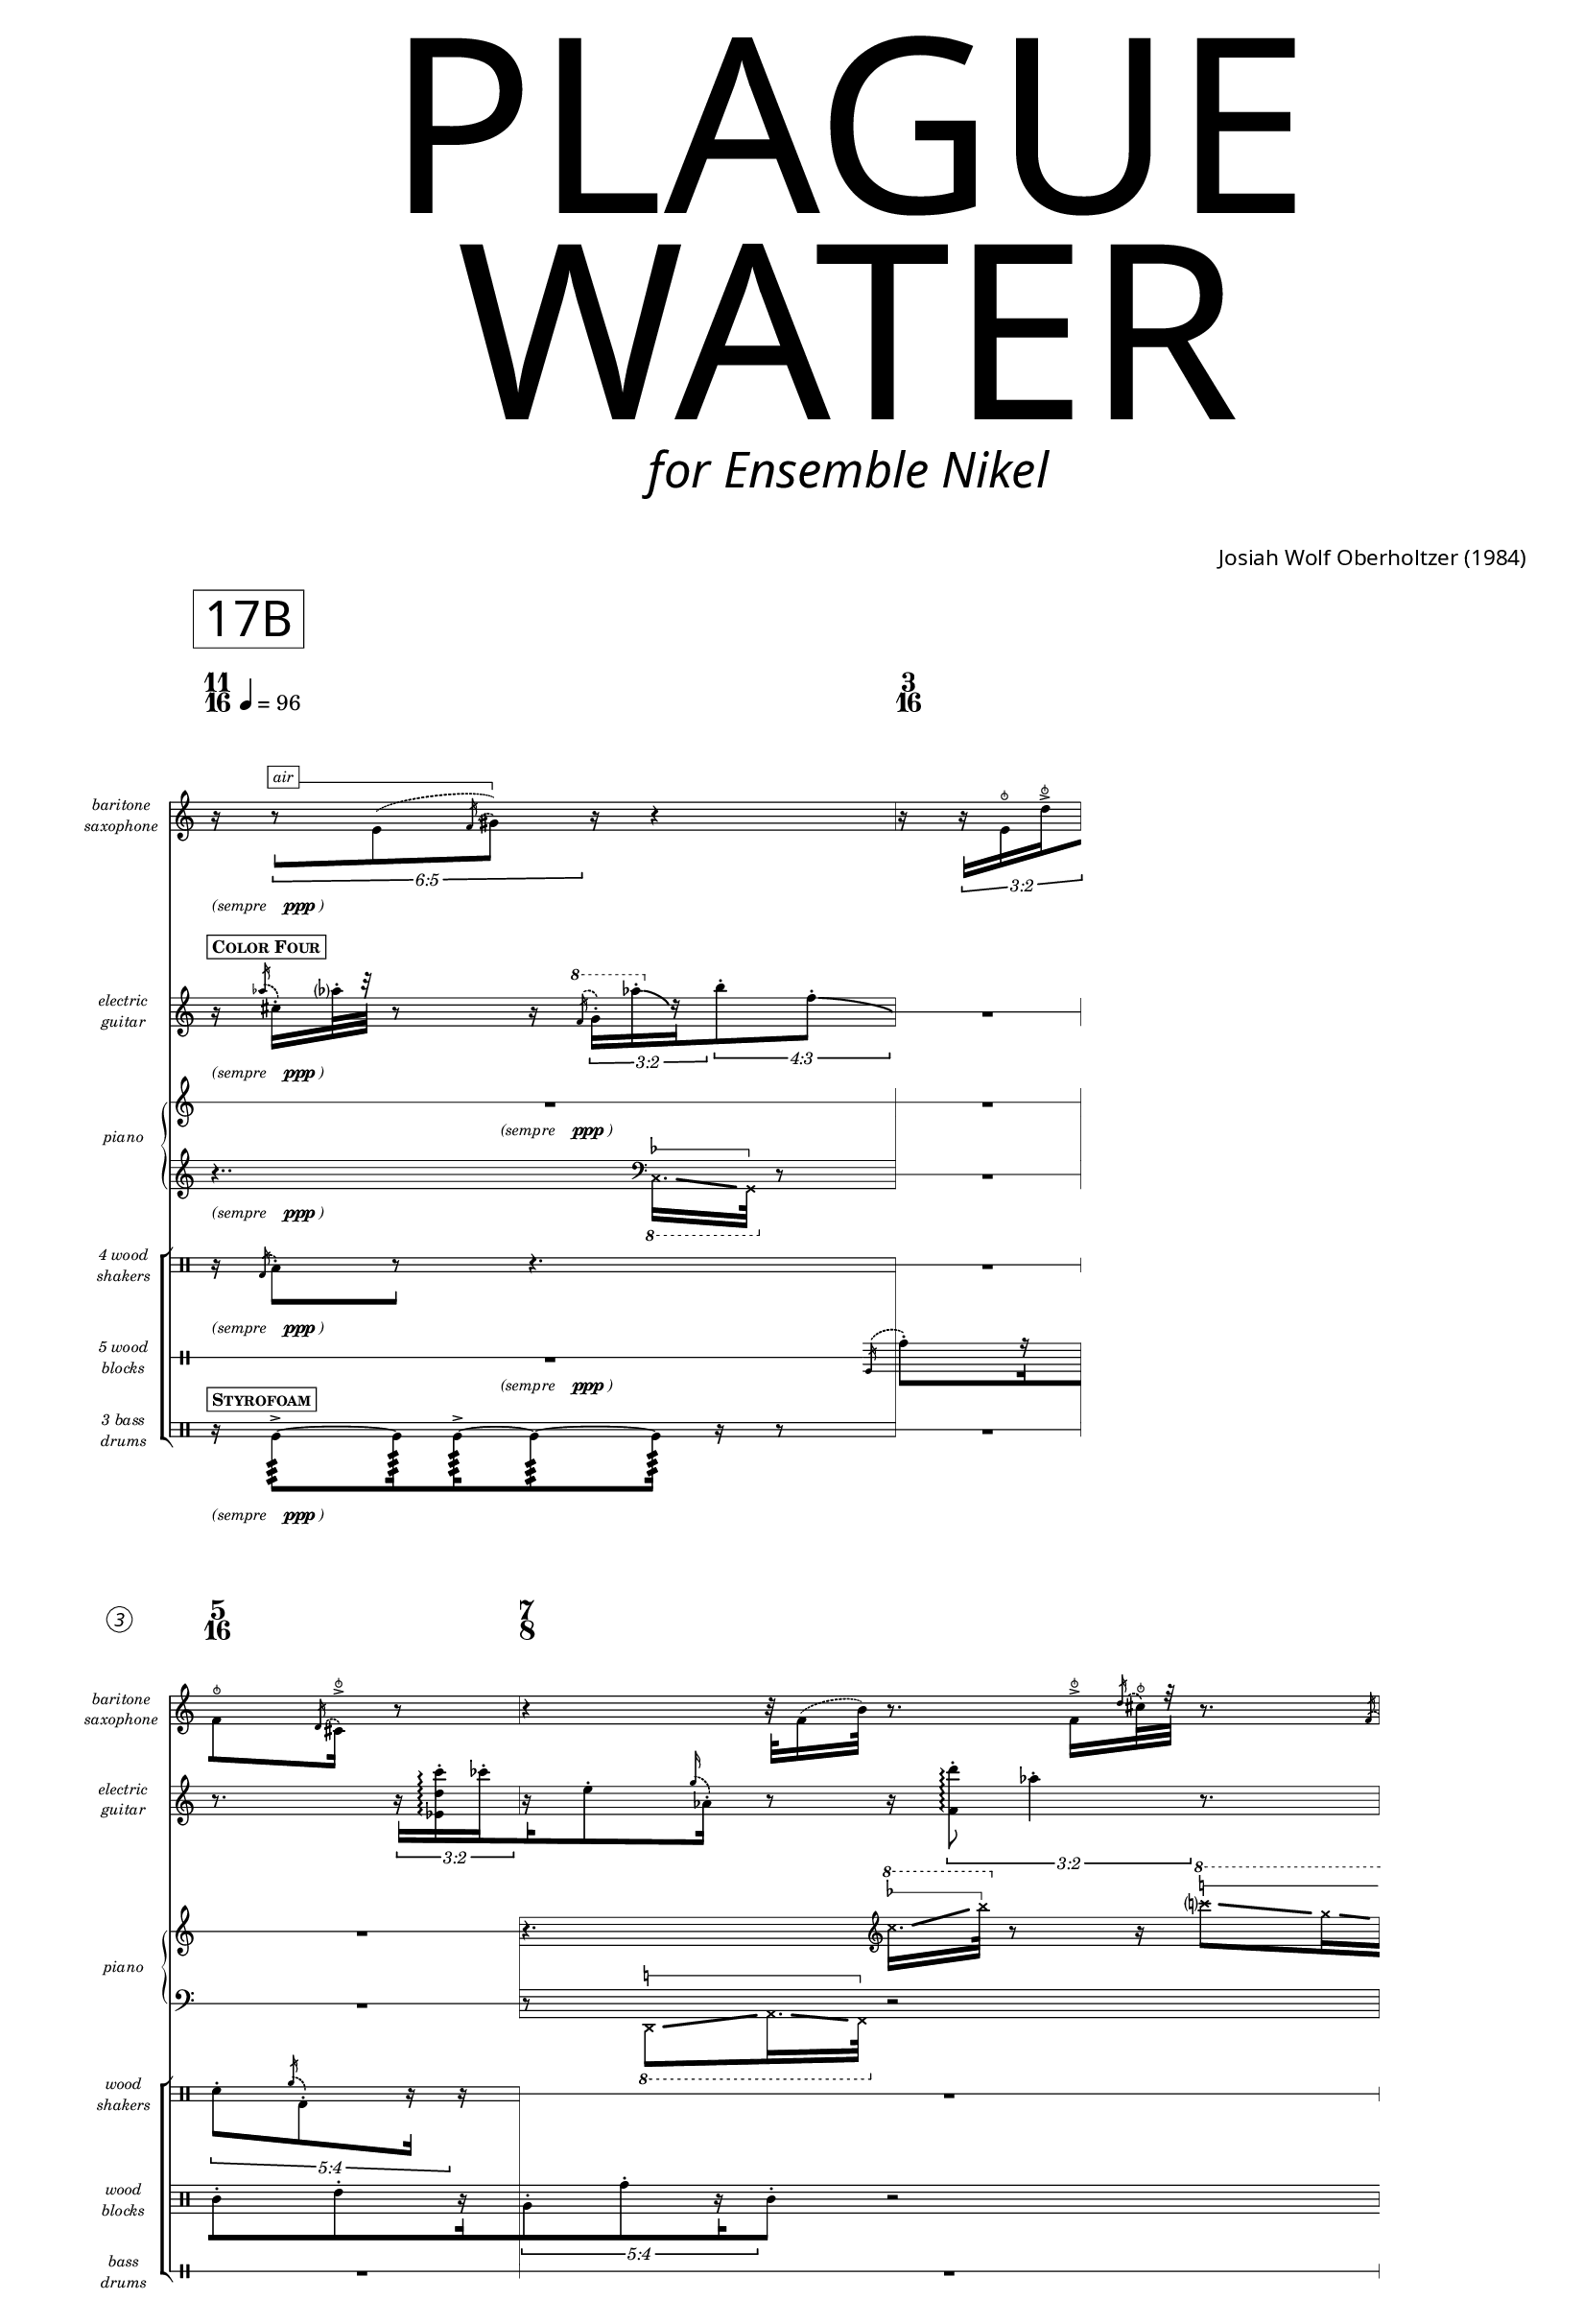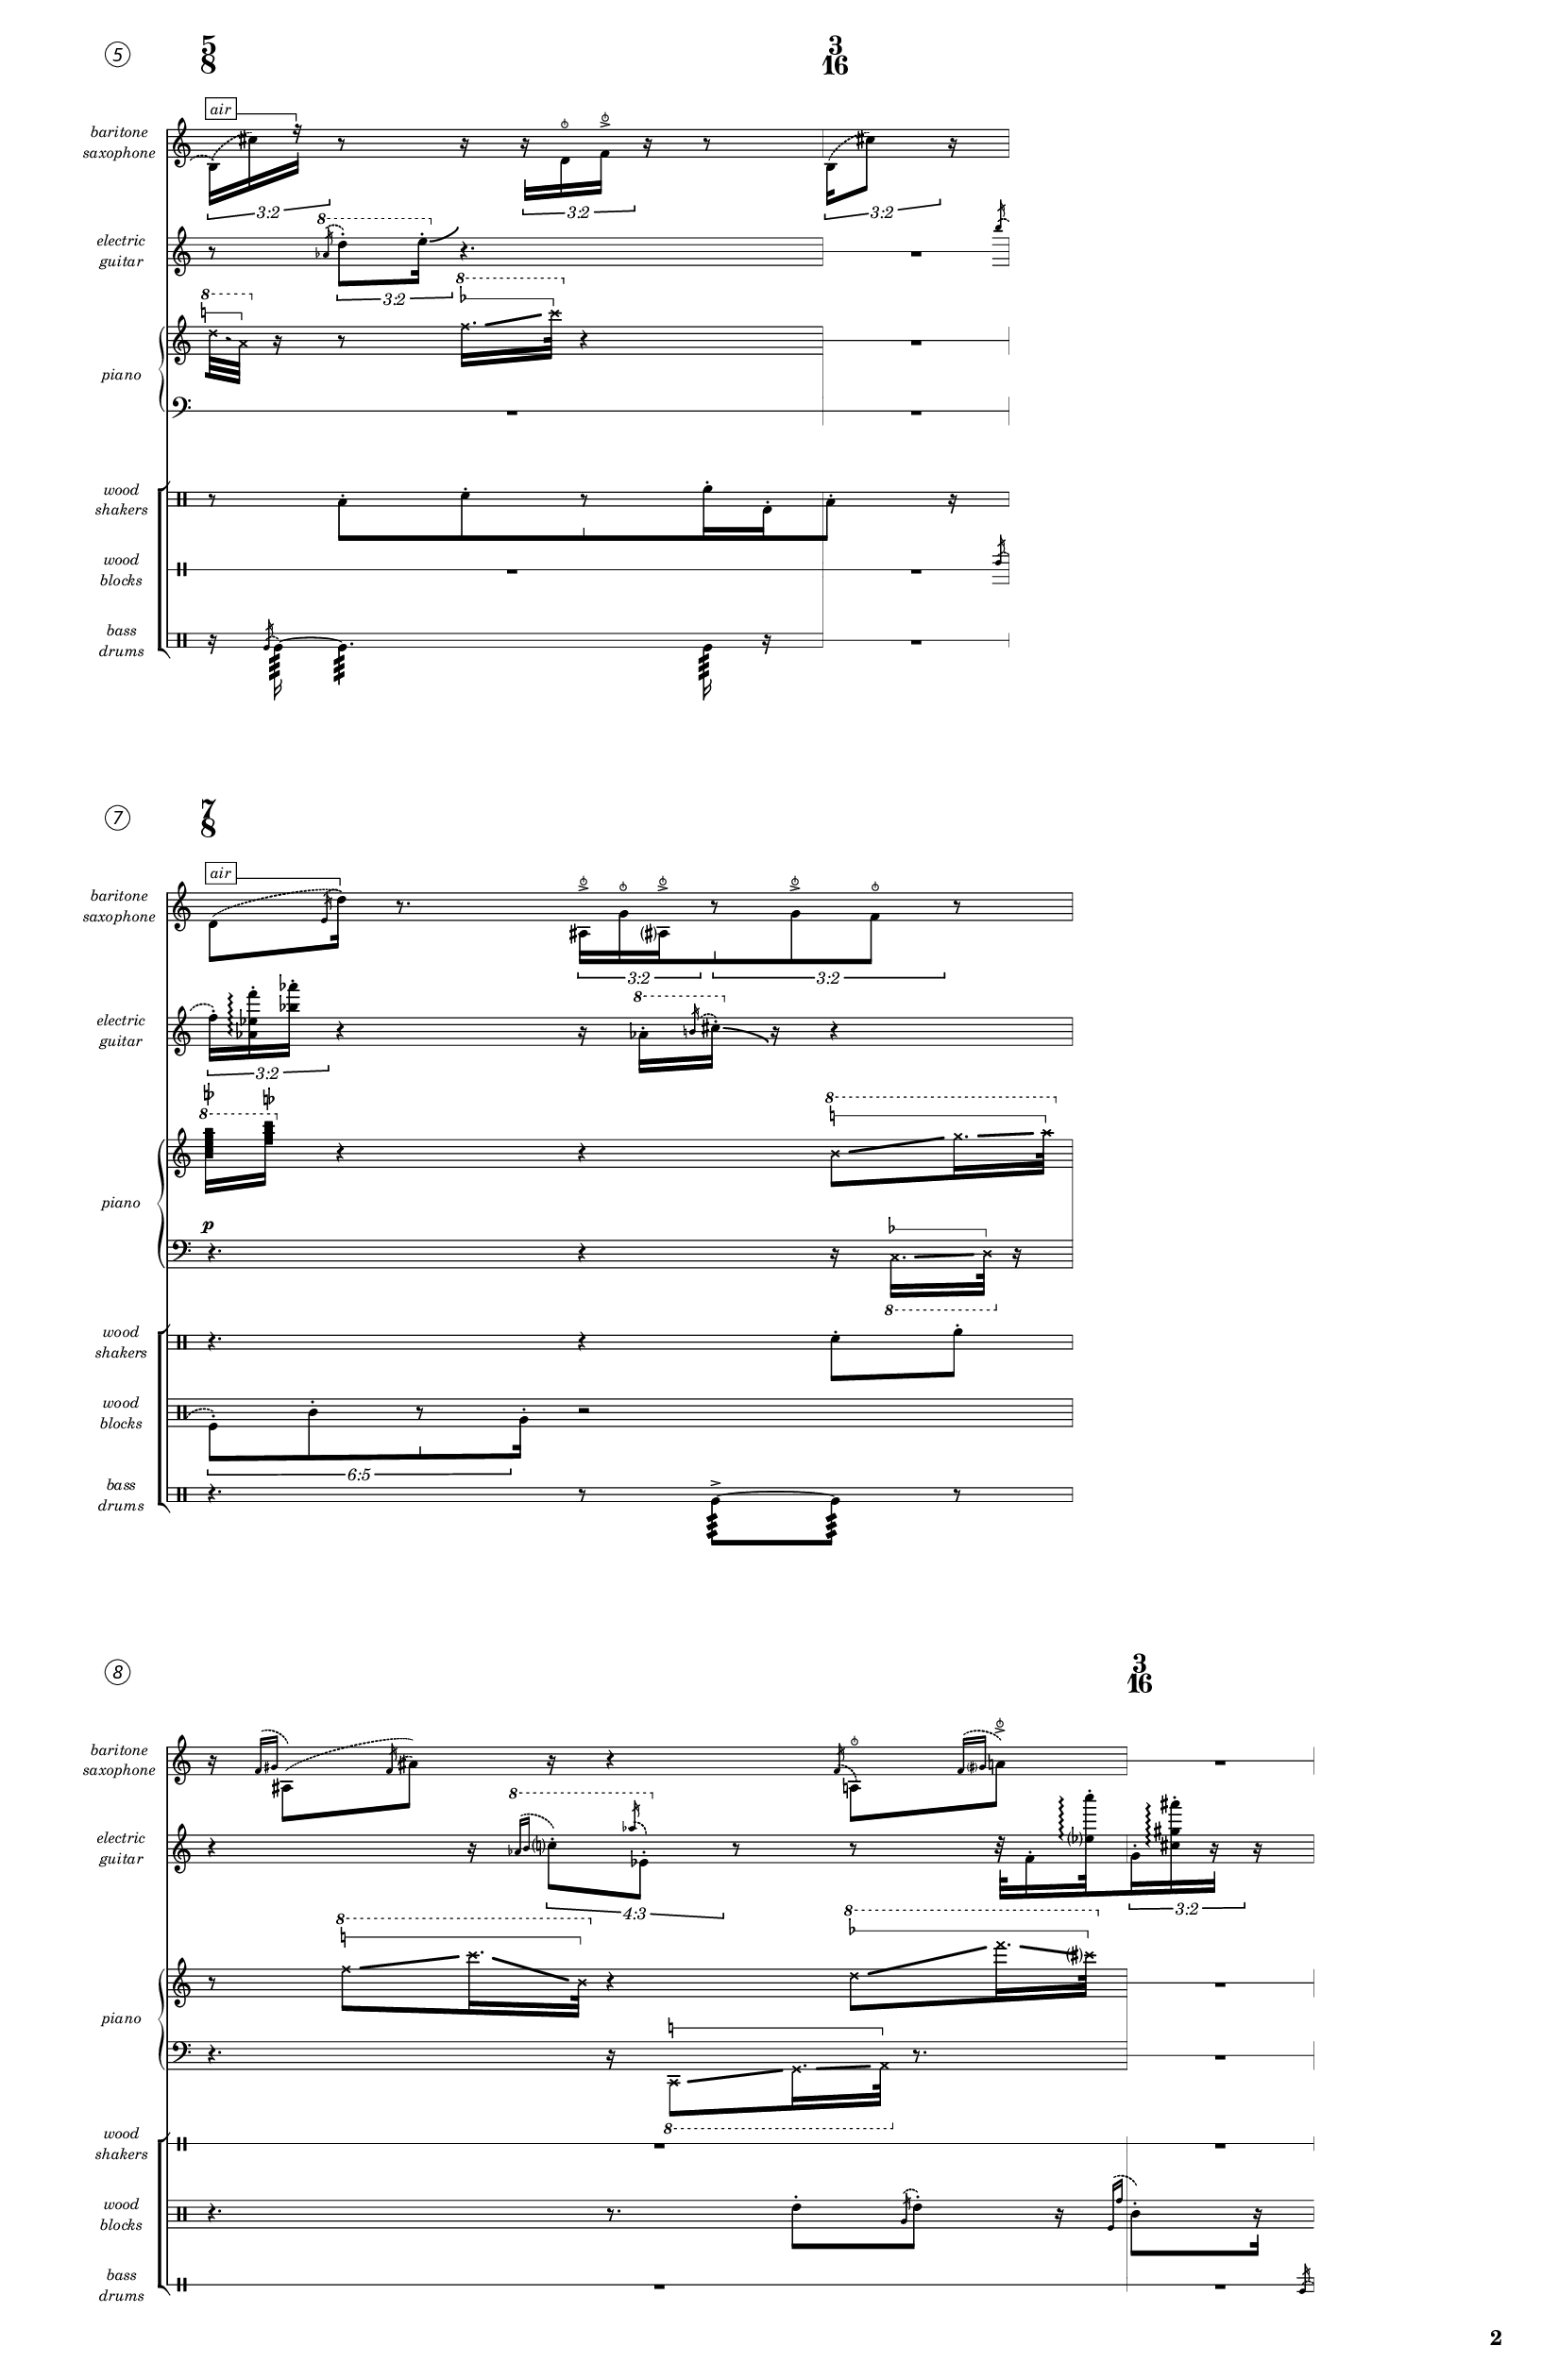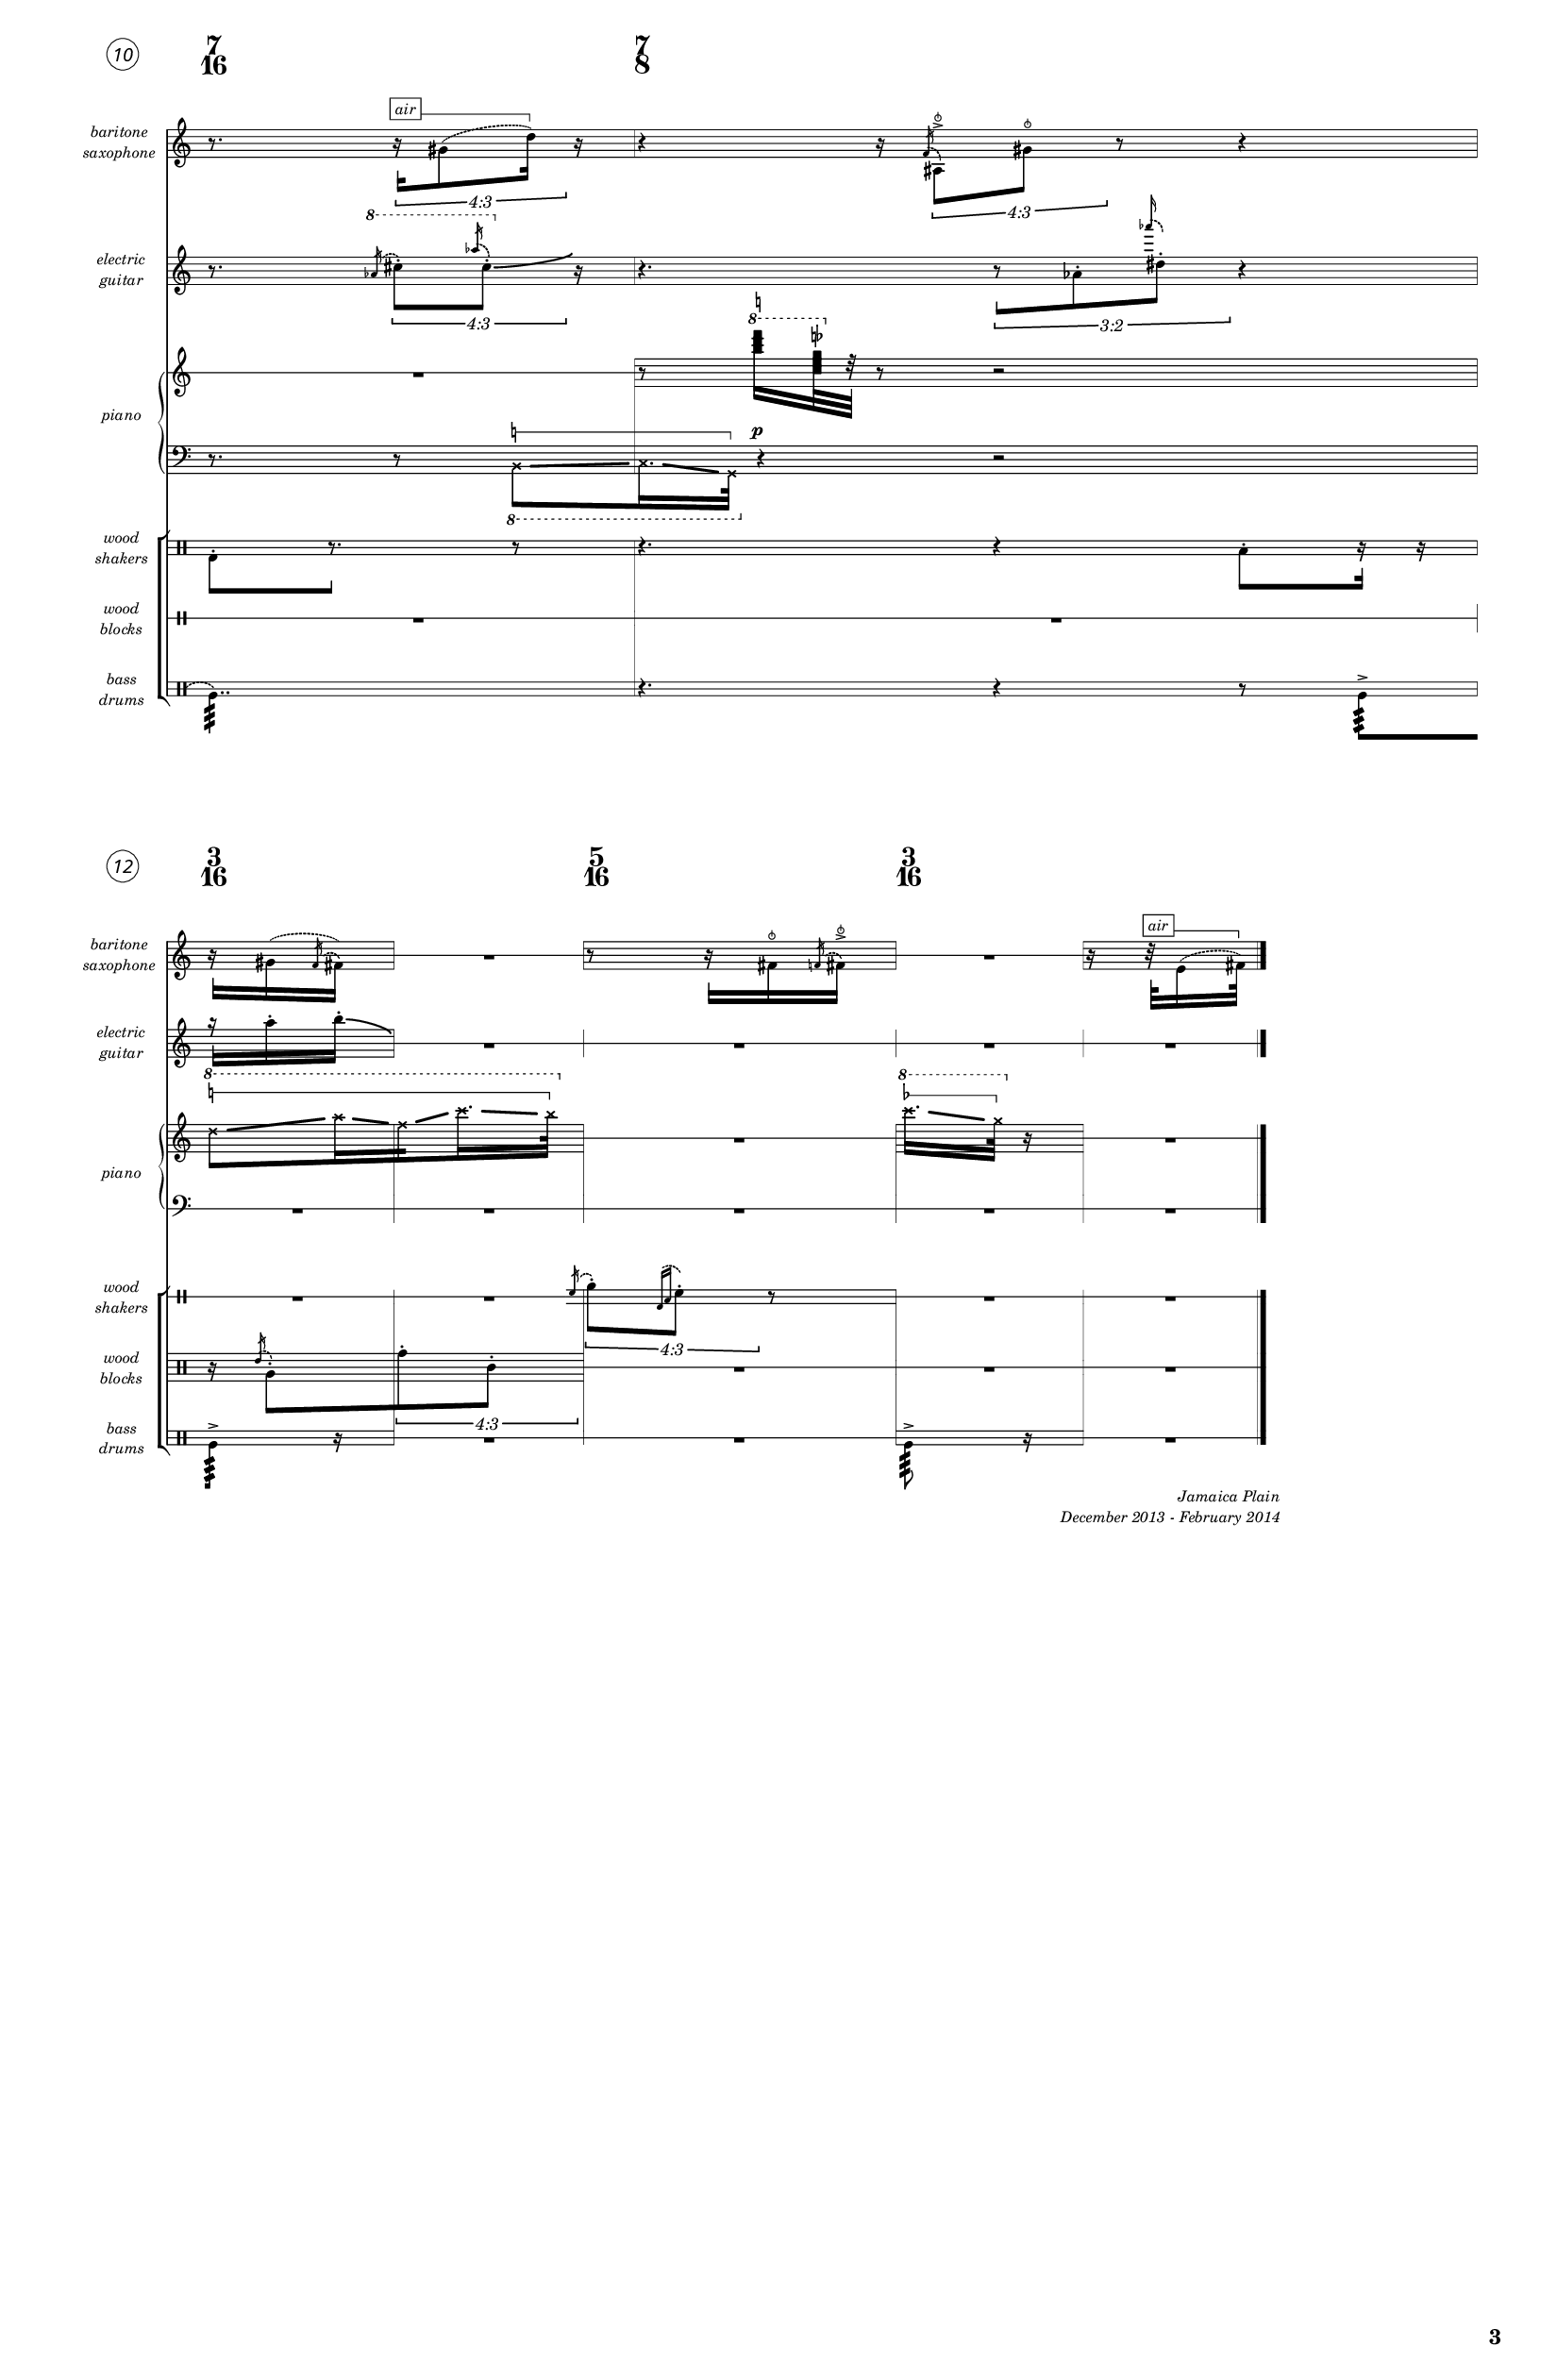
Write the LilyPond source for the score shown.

\version "2.19.2"
\language "english"

#(ly:set-option 'relative-includes #t)

\include "../../stylesheets/plague-water-header.ily"
\include "../../stylesheets/plague-water-layout.ily"
\include "../../stylesheets/plague-water-paper.ily"
\include "../../stylesheets/plague-water-parts.ily"

\score {
	\context Score = "Plague Water Score" \with {
		\override HorizontalBracket #'color = #red
	} <<
		\tag score.saxophone.guitar.piano.percussion
		\context TimeSignatureContext = "TimeSignatureContext" {
			{
				\mark \markup { \override #'(box-padding . 0.5) \box 17B }
				\tempo 4=96
				\time 11/16
				s1 * 11/16
			}
			{
				\time 3/16
				s1 * 3/16
			}
			{
				\time 5/16
				s1 * 5/16
			}
			{
				\time 7/8
				s1 * 7/8
			}
			{
				\time 5/8
				s1 * 5/8
			}
			{
				\time 3/16
				s1 * 3/16
			}
			{
				\time 7/8
				s1 * 7/8
			}
			{
				s1 * 7/8
			}
			{
				\time 3/16
				s1 * 3/16
			}
			{
				\time 7/16
				s1 * 7/16
			}
			{
				\time 7/8
				s1 * 7/8
			}
			{
				\time 3/16
				s1 * 3/16
			}
			{
				s1 * 3/16
			}
			{
				\time 5/16
				s1 * 5/16
			}
			{
				\time 3/16
				s1 * 3/16
			}
			{
				s1 * 3/16
			}
		}
		\tag score.saxophone
		\context SaxophoneStaffGroup = "Saxophone Staff Group" <<
			\context SaxophoneStaff = "Saxophone Staff" {
				\clef "treble"
				\transpose ef, c'
				\context Voice = "Saxophone Voice" {
					{
						{
							r16
								_ \markup {
									\pad-around
										#2
										\italic
											(sempre
									\dynamic
										ppp
									\italic
										)
									}
						}
					}
					{
						\tweak #'text #tuplet-number::calc-fraction-text
						\times 5/6 {
							\override TextSpanner #'bound-details #'left #'text = \markup {
								\box
									\pad-around
										#0.5
										air
								}
							\override TextSpanner #'bound-details #'right #'text = \markup {
								\draw-line
									#'(0 . -1)
								}
							\override TextSpanner #'bound-details #'right-broken #'text = ##f
							\override TextSpanner #'dash-fraction = #1
							\override TextSpanner #'direction = #up
							\set stemLeftBeamCount = 0
							\set stemRightBeamCount = 1
							r8 [ \startTextSpan
							\set stemLeftBeamCount = 1
							\set stemRightBeamCount = 1
							\afterGrace
							g,8 (
							{
								\override Flag #'stroke-style = #"grace"
								\override Stem #'length = #8
								af,16 \(
								\revert Flag #'stroke-style
								\revert Stem #'length
							}
							\set stemLeftBeamCount = 1
							\set stemRightBeamCount = 0
							b,8 ] \) ) \stopTextSpan
							\revert TextSpanner #'bound-details
							\revert TextSpanner #'dash-fraction
							\revert TextSpanner #'direction
						}
					}
					{
						{
							r16
							r4
						}
						{
							r16
						}
					}
					{
						\times 2/3 {
							\set stemLeftBeamCount = 0
							\set stemRightBeamCount = 2
							r16 [
							\set stemLeftBeamCount = 2
							\set stemRightBeamCount = 2
							g,16 -\snappizzicato
							\set stemLeftBeamCount = 2
							\set stemRightBeamCount = 1
							f16 -\accent -\snappizzicato
						}
						{
							\set stemLeftBeamCount = 1
							\set stemRightBeamCount = 1
							\afterGrace
							af,8 -\snappizzicato
							{
								\override Flag #'stroke-style = #"grace"
								\override Stem #'length = #8
								f,16 \(
								\revert Flag #'stroke-style
								\revert Stem #'length
							}
							\set stemLeftBeamCount = 2
							\set stemRightBeamCount = 0
							e,16 -\accent -\snappizzicato ] \)
						}
					}
					{
						{
							r8
						}
						{
							r4
						}
					}
					{
						{
							\set stemLeftBeamCount = 0
							\set stemRightBeamCount = 3
							r32 [
							\set stemLeftBeamCount = 2
							\set stemRightBeamCount = 2
							af,16 (
							\set stemLeftBeamCount = 3
							\set stemRightBeamCount = 0
							d32 ] )
						}
					}
					{
						{
							r8.
						}
					}
					{
						{
							\set stemLeftBeamCount = 0
							\set stemRightBeamCount = 2
							\afterGrace
							af,16 -\accent -\snappizzicato [
							{
								\override Flag #'stroke-style = #"grace"
								\override Stem #'length = #8
								f16 \(
								\revert Flag #'stroke-style
								\revert Stem #'length
							}
							\set stemLeftBeamCount = 2
							\set stemRightBeamCount = 3
							e32 -\snappizzicato \)
							\set stemLeftBeamCount = 3
							\set stemRightBeamCount = 0
							r32 ]
						}
					}
					{
						{
							\afterGrace
							r8.
							{
								\override Flag #'stroke-style = #"grace"
								\override Stem #'length = #8
								af,16 \(
								\revert Flag #'stroke-style
								\revert Stem #'length
							}
						}
					}
					{
						\times 2/3 {
							\override TextSpanner #'bound-details #'left #'text = \markup {
								\box
									\pad-around
										#0.5
										air
								}
							\override TextSpanner #'bound-details #'right #'text = \markup {
								\draw-line
									#'(0 . -1)
								}
							\override TextSpanner #'bound-details #'right-broken #'text = ##f
							\override TextSpanner #'dash-fraction = #1
							\override TextSpanner #'direction = #up
							\set stemLeftBeamCount = 0
							\set stemRightBeamCount = 2
							d,16 \) [ ( \startTextSpan
							\set stemLeftBeamCount = 2
							\set stemRightBeamCount = 2
							e16 )
							\set stemLeftBeamCount = 2
							\set stemRightBeamCount = 0
							r16 ] \stopTextSpan
							\revert TextSpanner #'bound-details
							\revert TextSpanner #'dash-fraction
							\revert TextSpanner #'direction
						}
					}
					{
						{
							r8
							r16
						}
					}
					{
						\times 2/3 {
							\set stemLeftBeamCount = 0
							\set stemRightBeamCount = 2
							r16 [
							\set stemLeftBeamCount = 2
							\set stemRightBeamCount = 2
							f,16 -\snappizzicato
							\set stemLeftBeamCount = 2
							\set stemRightBeamCount = 0
							af,16 -\accent -\snappizzicato ]
						}
					}
					{
						{
							r16
							r8
						}
					}
					{
						\times 2/3 {
							\set stemLeftBeamCount = 0
							\set stemRightBeamCount = 2
							d,16 [ (
							\set stemLeftBeamCount = 1
							\set stemRightBeamCount = 0
							e8 ] )
						}
					}
					{
						{
							r16
						}
					}
					{
						{
							\override TextSpanner #'bound-details #'left #'text = \markup {
								\box
									\pad-around
										#0.5
										air
								}
							\override TextSpanner #'bound-details #'right #'text = \markup {
								\draw-line
									#'(0 . -1)
								}
							\override TextSpanner #'bound-details #'right-broken #'text = ##f
							\override TextSpanner #'dash-fraction = #1
							\override TextSpanner #'direction = #up
							\set stemLeftBeamCount = 0
							\set stemRightBeamCount = 1
							\afterGrace
							f,8 [ ( \startTextSpan
							{
								\override Flag #'stroke-style = #"grace"
								\override Stem #'length = #8
								g,16 \(
								\revert Flag #'stroke-style
								\revert Stem #'length
							}
							\set stemLeftBeamCount = 2
							\set stemRightBeamCount = 0
							f16 ] \) ) \stopTextSpan
							\revert TextSpanner #'bound-details
							\revert TextSpanner #'dash-fraction
							\revert TextSpanner #'direction
						}
					}
					{
						{
							r8.
						}
					}
					{
						\times 2/3 {
							\set stemLeftBeamCount = 0
							\set stemRightBeamCount = 2
							cs,16 -\accent -\snappizzicato [
							\set stemLeftBeamCount = 2
							\set stemRightBeamCount = 2
							bf,16 -\snappizzicato
							\set stemLeftBeamCount = 2
							\set stemRightBeamCount = 1
							cs,16 -\accent -\snappizzicato
						}
						\times 2/3 {
							\set stemLeftBeamCount = 1
							\set stemRightBeamCount = 1
							r8
							\set stemLeftBeamCount = 1
							\set stemRightBeamCount = 1
							bf,8 -\accent -\snappizzicato
							\set stemLeftBeamCount = 1
							\set stemRightBeamCount = 0
							af,8 -\snappizzicato ]
						}
					}
					{
						{
							r8
						}
						{
							\afterGrace
							r16
							{
								\override Flag #'stroke-style = #"grace"
								\override Stem #'length = #8
								\override Beam #'positions = #beam::place-broken-parts-individually
								af,16 [ \(
								b,16 ]
								\revert Beam #'positions
								\revert Flag #'stroke-style
								\revert Stem #'length
							}
						}
					}
					{
						{
							\set stemLeftBeamCount = 0
							\set stemRightBeamCount = 1
							\afterGrace
							cs,8 \) [ (
							{
								\override Flag #'stroke-style = #"grace"
								\override Stem #'length = #8
								af,16 \(
								\revert Flag #'stroke-style
								\revert Stem #'length
							}
							\set stemLeftBeamCount = 1
							\set stemRightBeamCount = 0
							cs8 ] \) )
						}
					}
					{
						{
							r16
							\afterGrace
							r4
							{
								\override Flag #'stroke-style = #"grace"
								\override Stem #'length = #8
								af,16 \(
								\revert Flag #'stroke-style
								\revert Stem #'length
							}
						}
					}
					{
						{
							\set stemLeftBeamCount = 0
							\set stemRightBeamCount = 1
							\afterGrace
							c,8 -\snappizzicato \) [
							{
								\override Flag #'stroke-style = #"grace"
								\override Stem #'length = #8
								\override Beam #'positions = #beam::place-broken-parts-individually
								af,16 [ \(
								b,16 ]
								\revert Beam #'positions
								\revert Flag #'stroke-style
								\revert Stem #'length
							}
							\set stemLeftBeamCount = 1
							\set stemRightBeamCount = 0
							c8 -\accent -\snappizzicato ] \)
						}
					}
					{
						{
							\stopStaff
							\once \override Staff.StaffSymbol.line-count = 1
							\startStaff
							R1 * 3/16
							\stopStaff
							\startStaff
						}
						{
							r8.
						}
					}
					{
						\tweak #'text #tuplet-number::calc-fraction-text
						\times 3/4 {
							\override TextSpanner #'bound-details #'left #'text = \markup {
								\box
									\pad-around
										#0.5
										air
								}
							\override TextSpanner #'bound-details #'right #'text = \markup {
								\draw-line
									#'(0 . -1)
								}
							\override TextSpanner #'bound-details #'right-broken #'text = ##f
							\override TextSpanner #'dash-fraction = #1
							\override TextSpanner #'direction = #up
							\set stemLeftBeamCount = 0
							\set stemRightBeamCount = 2
							r16 [ \startTextSpan
							\set stemLeftBeamCount = 1
							\set stemRightBeamCount = 1
							b,8 (
							\set stemLeftBeamCount = 2
							\set stemRightBeamCount = 0
							f16 ] ) \stopTextSpan
							\revert TextSpanner #'bound-details
							\revert TextSpanner #'dash-fraction
							\revert TextSpanner #'direction
						}
					}
					{
						{
							r16
						}
						{
							r4
							\afterGrace
							r16
							{
								\override Flag #'stroke-style = #"grace"
								\override Stem #'length = #8
								af,16 \(
								\revert Flag #'stroke-style
								\revert Stem #'length
							}
						}
					}
					{
						\tweak #'text #tuplet-number::calc-fraction-text
						\times 3/4 {
							\set stemLeftBeamCount = 0
							\set stemRightBeamCount = 1
							cs,8 -\accent -\snappizzicato \) [
							\set stemLeftBeamCount = 1
							\set stemRightBeamCount = 0
							b,8 -\snappizzicato ]
						}
					}
					{
						{
							r8
							r4
						}
					}
					{
						{
							\set stemLeftBeamCount = 0
							\set stemRightBeamCount = 2
							r16 [
							\set stemLeftBeamCount = 2
							\set stemRightBeamCount = 2
							\afterGrace
							b,16 (
							{
								\override Flag #'stroke-style = #"grace"
								\override Stem #'length = #8
								af,16 \(
								\revert Flag #'stroke-style
								\revert Stem #'length
							}
							\set stemLeftBeamCount = 2
							\set stemRightBeamCount = 0
							a,16 ] \) )
						}
					}
					{
						{
							\stopStaff
							\once \override Staff.StaffSymbol.line-count = 1
							\startStaff
							R1 * 3/16
							\stopStaff
							\startStaff
						}
						{
							r8
						}
					}
					{
						{
							\set stemLeftBeamCount = 0
							\set stemRightBeamCount = 2
							r16 [
							\set stemLeftBeamCount = 2
							\set stemRightBeamCount = 2
							\afterGrace
							a,16 -\snappizzicato
							{
								\override Flag #'stroke-style = #"grace"
								\override Stem #'length = #8
								af,16 \(
								\revert Flag #'stroke-style
								\revert Stem #'length
							}
							\set stemLeftBeamCount = 2
							\set stemRightBeamCount = 0
							a,16 -\accent -\snappizzicato ] \)
						}
					}
					{
						{
							\stopStaff
							\once \override Staff.StaffSymbol.line-count = 1
							\startStaff
							R1 * 3/16
							\stopStaff
							\startStaff
						}
						{
							r16
						}
					}
					{
						{
							\override TextSpanner #'bound-details #'left #'text = \markup {
								\box
									\pad-around
										#0.5
										air
								}
							\override TextSpanner #'bound-details #'right #'text = \markup {
								\draw-line
									#'(0 . -1)
								}
							\override TextSpanner #'bound-details #'right-broken #'text = ##f
							\override TextSpanner #'dash-fraction = #1
							\override TextSpanner #'direction = #up
							\set stemLeftBeamCount = 0
							\set stemRightBeamCount = 3
							r32 [ \startTextSpan
							\set stemLeftBeamCount = 2
							\set stemRightBeamCount = 2
							g,16 (
							\set stemLeftBeamCount = 3
							\set stemRightBeamCount = 0
							a,32 ] ) \stopTextSpan
							\revert TextSpanner #'bound-details
							\revert TextSpanner #'dash-fraction
							\revert TextSpanner #'direction
						}
					}
				}
			}
		>>
		\tag score.guitar
		\context GuitarStaffGroup = "Guitar Staff Group" <<
			\context GuitarStaff = "Guitar Staff" {
				\clef "treble"
				\transpose c c'
				\context Voice = "Guitar Voice" {
					{
						{
							\afterGrace
							r16
								^ \markup {
									\box
										\pad-around
											#0.5
											\large
												\bold
													\caps
														"Color Four"
									}
								_ \markup {
									\pad-around
										#2
										\italic
											(sempre
									\dynamic
										ppp
									\italic
										)
									}
							{
								\override Flag #'stroke-style = #"grace"
								\override Stem #'length = #8
								af'16 \(
								\revert Flag #'stroke-style
								\revert Stem #'length
							}
						}
					}
					{
						{
							\set stemLeftBeamCount = 0
							\set stemRightBeamCount = 2
							<cs'>16 -\staccato \) [
							\set stemLeftBeamCount = 2
							\set stemRightBeamCount = 3
							<af'>32 -\staccato
							\set stemLeftBeamCount = 3
							\set stemRightBeamCount = 0
							r32 ]
						}
					}
					{
						{
							r8
							\afterGrace
							r16
							{
								\override Flag #'stroke-style = #"grace"
								\override Stem #'length = #8
								\ottava #1
								f'16 \(
								\revert Flag #'stroke-style
								\revert Stem #'length
							}
						}
					}
					{
						\times 2/3 {
							\set stemLeftBeamCount = 0
							\set stemRightBeamCount = 2
							g'16 -\staccato \) [
							\set stemLeftBeamCount = 2
							\set stemRightBeamCount = 2
							af''16 - \bendAfter #'-4.0 -\staccato
							\ottava #0
							\set stemLeftBeamCount = 2
							\set stemRightBeamCount = 1
							r16
						}
						\tweak #'text #tuplet-number::calc-fraction-text
						\times 3/4 {
							\set stemLeftBeamCount = 1
							\set stemRightBeamCount = 1
							b'8 -\staccato
							\set stemLeftBeamCount = 1
							\set stemRightBeamCount = 0
							f'8 - \bendAfter #'-4.0 -\staccato ]
						}
					}
					{
						{
							\stopStaff
							\once \override Staff.StaffSymbol.line-count = 1
							\startStaff
							R1 * 3/16
							\stopStaff
							\startStaff
						}
						{
							r8.
						}
					}
					{
						\times 2/3 {
							\set stemLeftBeamCount = 0
							\set stemRightBeamCount = 2
							r16 [
							\set stemLeftBeamCount = 2
							\set stemRightBeamCount = 2
							<ef d' c''>16 -\staccato \arpeggio
							\set stemLeftBeamCount = 2
							\set stemRightBeamCount = 1
							<cf''>16 -\staccato
						}
						{
							\set stemLeftBeamCount = 1
							\set stemRightBeamCount = 2
							r16
							\set stemLeftBeamCount = 1
							\set stemRightBeamCount = 1
							\afterGrace
							<e'>8 -\staccato
							{
								g'16 \(
							}
							\set stemLeftBeamCount = 2
							\set stemRightBeamCount = 0
							<af>16 -\staccato ] \)
						}
					}
					{
						{
							r8
							r16
						}
					}
					{
						\times 2/3 {
							\set stemLeftBeamCount = 0
							\set stemRightBeamCount = 1
							<f d''>8 -\staccato \arpeggio
							<af'>4 -\staccato
						}
					}
					{
						{
							r8.
						}
						{
							\afterGrace
							r8
							{
								\override Flag #'stroke-style = #"grace"
								\override Stem #'length = #8
								\ottava #1
								af'16 \(
								\revert Flag #'stroke-style
								\revert Stem #'length
							}
						}
					}
					{
						\times 2/3 {
							\set stemLeftBeamCount = 0
							\set stemRightBeamCount = 1
							d''8 -\staccato \) [
							\set stemLeftBeamCount = 2
							\set stemRightBeamCount = 0
							e''16 - \bendAfter #'4.0 -\staccato ]
							\ottava #0
						}
					}
					{
						{
							r4.
						}
						{
							\stopStaff
							\once \override Staff.StaffSymbol.line-count = 1
							\startStaff
							\afterGrace
							R1 * 3/16
							{
								\override Flag #'stroke-style = #"grace"
								\override Stem #'length = #8
								\stopStaff
								\startStaff
								b'16 \(
								\revert Flag #'stroke-style
								\revert Stem #'length
							}
							\stopStaff
							\startStaff
						}
					}
					{
						\times 2/3 {
							\set stemLeftBeamCount = 0
							\set stemRightBeamCount = 2
							<f'>16 -\staccato \) [
							\set stemLeftBeamCount = 2
							\set stemRightBeamCount = 2
							<af ef' f''>16 -\staccato \arpeggio
							\set stemLeftBeamCount = 2
							\set stemRightBeamCount = 0
							<bf' af''>16 -\staccato ]
						}
					}
					{
						{
							r4
							r16
						}
					}
					{
						{
							\set stemLeftBeamCount = 0
							\set stemRightBeamCount = 2
							\ottava #1
							\afterGrace
							af'16 -\staccato [
							{
								\override Flag #'stroke-style = #"grace"
								\override Stem #'length = #8
								b'16 \(
								\revert Flag #'stroke-style
								\revert Stem #'length
							}
							\set stemLeftBeamCount = 2
							\set stemRightBeamCount = 0
							cs''16 - \bendAfter #'-4.0 -\staccato ] \)
							\ottava #0
						}
					}
					{
						{
							r16
							r4
						}
						{
							r4
							\afterGrace
							r16
							{
								\override Flag #'stroke-style = #"grace"
								\override Stem #'length = #8
								\override Beam #'positions = #beam::place-broken-parts-individually
								\ottava #1
								af'16 [ \(
								b'16 ]
								\revert Beam #'positions
								\revert Flag #'stroke-style
								\revert Stem #'length
							}
						}
					}
					{
						\tweak #'text #tuplet-number::calc-fraction-text
						\times 3/4 {
							\set stemLeftBeamCount = 0
							\set stemRightBeamCount = 1
							\afterGrace
							c''8 -\staccato \) [
							{
								\override Flag #'stroke-style = #"grace"
								\override Stem #'length = #8
								af''16 \(
								\revert Flag #'stroke-style
								\revert Stem #'length
							}
							\set stemLeftBeamCount = 1
							\set stemRightBeamCount = 0
							<ef'>8 -\staccato ] \)
							\ottava #0
						}
					}
					{
						{
							r8
							r8
						}
					}
					{
						{
							\set stemLeftBeamCount = 0
							\set stemRightBeamCount = 3
							r32 [
							\set stemLeftBeamCount = 2
							\set stemRightBeamCount = 2
							<f>16 -\staccato
							\set stemLeftBeamCount = 3
							\set stemRightBeamCount = 1
							<ef' c'''>32 -\staccato \arpeggio
						}
						\times 2/3 {
							\set stemLeftBeamCount = 1
							\set stemRightBeamCount = 2
							<g>16 -\staccato
							\set stemLeftBeamCount = 2
							\set stemRightBeamCount = 2
							<cs' gs' as''>16 -\staccato \arpeggio
							\set stemLeftBeamCount = 2
							\set stemRightBeamCount = 0
							r16 ]
						}
					}
					{
						{
							r16
						}
						{
							\afterGrace
							r8.
							{
								\override Flag #'stroke-style = #"grace"
								\override Stem #'length = #8
								\ottava #1
								af'16 \(
								\revert Flag #'stroke-style
								\revert Stem #'length
							}
						}
					}
					{
						\tweak #'text #tuplet-number::calc-fraction-text
						\times 3/4 {
							\set stemLeftBeamCount = 0
							\set stemRightBeamCount = 1
							\afterGrace
							cs''8 -\staccato \) [
							{
								\override Flag #'stroke-style = #"grace"
								\override Stem #'length = #8
								af''16 \(
								\revert Flag #'stroke-style
								\revert Stem #'length
							}
							\set stemLeftBeamCount = 1
							\set stemRightBeamCount = 0
							cs''8 - \bendAfter #'4.0 -\staccato ] \)
							\ottava #0
						}
					}
					{
						{
							r16
						}
						{
							r4.
						}
					}
					{
						\times 2/3 {
							\set stemLeftBeamCount = 0
							\set stemRightBeamCount = 1
							r8 [
							\set stemLeftBeamCount = 1
							\set stemRightBeamCount = 1
							\afterGrace
							<af>8 -\staccato
							{
								af''16 \(
							}
							\set stemLeftBeamCount = 1
							\set stemRightBeamCount = 0
							<ds'>8 -\staccato ] \)
						}
					}
					{
						{
							r4
						}
					}
					{
						{
							\set stemLeftBeamCount = 0
							\set stemRightBeamCount = 2
							r16 [
							\set stemLeftBeamCount = 2
							\set stemRightBeamCount = 2
							a'16 -\staccato
							\set stemLeftBeamCount = 2
							\set stemRightBeamCount = 0
							b'16 - \bendAfter #'-4.0 -\staccato ]
						}
					}
					{
						{
							\stopStaff
							\once \override Staff.StaffSymbol.line-count = 1
							\startStaff
							R1 * 3/16
						}
						{
							R1 * 5/16
						}
						{
							R1 * 3/16
						}
						{
							R1 * 3/16
							\stopStaff
							\startStaff
						}
					}
				}
			}
		>>
		\tag score.piano
		\context PianoStaffGroup = "Piano Staff Group" <<
			\context PianoUpperStaff = "Piano Upper Staff" {
				\context Voice = "Piano RH Voice" {
					{
						{
							\stopStaff
							\once \override Staff.StaffSymbol.line-count = 1
							\startStaff
							R1 * 11/16
								_ \markup {
									\pad-around
										#2
										\italic
											(sempre
									\dynamic
										ppp
									\italic
										)
									}
						}
						{
							R1 * 3/16
						}
						{
							R1 * 5/16
							\stopStaff
							\startStaff
						}
						{
							r4.
						}
					}
					{
						{
							\override Accidental #'stencil = ##f
							\override Glissando #'bound-details #'left #'padding = #1.5
							\override Glissando #'bound-details #'right #'end-on-accidental = ##f
							\override Glissando #'bound-details #'right #'padding = #1.5
							\override NoteHead #'style = #'cross
							\override TextSpanner #'bound-details #'left #'text = \markup {
								\center-align
									\flat
								}
							\override TextSpanner #'bound-details #'right #'text = \markup {
								\draw-line
									#'(0 . -1)
								}
							\override TextSpanner #'bound-details #'right-broken #'text = ##f
							\override TextSpanner #'dash-fraction = #1
							\override TextSpanner #'direction = #up
							\override Tie #'stencil = ##f
							\set stemLeftBeamCount = 0
							\set stemRightBeamCount = 2
							\ottava #1
							\clef treble
							cs'''16. [ \glissando \startTextSpan
							\set stemLeftBeamCount = 3
							\set stemRightBeamCount = 0
							b'''32 ] \stopTextSpan
							\ottava #0
							\revert Accidental #'stencil
							\revert Glissando #'bound-details
							\revert NoteHead #'style
							\revert TextSpanner #'bound-details
							\revert TextSpanner #'dash-fraction
							\revert TextSpanner #'direction
							\revert Tie #'stencil
						}
					}
					{
						{
							r8
							r16
						}
					}
					{
						{
							\override Accidental #'stencil = ##f
							\override Glissando #'bound-details #'left #'padding = #1.5
							\override Glissando #'bound-details #'right #'end-on-accidental = ##f
							\override Glissando #'bound-details #'right #'padding = #1.5
							\override NoteHead #'style = #'cross
							\override TextSpanner #'bound-details #'left #'text = \markup {
								\center-align
									\natural
								}
							\override TextSpanner #'bound-details #'right #'text = \markup {
								\draw-line
									#'(0 . -1)
								}
							\override TextSpanner #'bound-details #'right-broken #'text = ##f
							\override TextSpanner #'dash-fraction = #1
							\override TextSpanner #'direction = #up
							\override Tie #'stencil = ##f
							\set stemLeftBeamCount = 0
							\set stemRightBeamCount = 1
							\ottava #1
							c''''8 [ \glissando \startTextSpan
						}
						{
							\set stemLeftBeamCount = 1
							\set stemRightBeamCount = 2
							g'''16 \glissando
						}
						{
							\set stemLeftBeamCount = 1
							\set stemRightBeamCount = 3
							d'''32 \glissando
							\set stemLeftBeamCount = 3
							\set stemRightBeamCount = 0
							a''32 ] \stopTextSpan
							\ottava #0
							\revert Accidental #'stencil
							\revert Glissando #'bound-details
							\revert NoteHead #'style
							\revert TextSpanner #'bound-details
							\revert TextSpanner #'dash-fraction
							\revert TextSpanner #'direction
							\revert Tie #'stencil
						}
					}
					{
						{
							r16
							r8
						}
					}
					{
						{
							\override Accidental #'stencil = ##f
							\override Glissando #'bound-details #'left #'padding = #1.5
							\override Glissando #'bound-details #'right #'end-on-accidental = ##f
							\override Glissando #'bound-details #'right #'padding = #1.5
							\override NoteHead #'style = #'cross
							\override TextSpanner #'bound-details #'left #'text = \markup {
								\center-align
									\flat
								}
							\override TextSpanner #'bound-details #'right #'text = \markup {
								\draw-line
									#'(0 . -1)
								}
							\override TextSpanner #'bound-details #'right-broken #'text = ##f
							\override TextSpanner #'dash-fraction = #1
							\override TextSpanner #'direction = #up
							\override Tie #'stencil = ##f
							\set stemLeftBeamCount = 0
							\set stemRightBeamCount = 2
							\ottava #1
							f'''16. [ \glissando \startTextSpan
							\set stemLeftBeamCount = 3
							\set stemRightBeamCount = 0
							cs''''32 ] \stopTextSpan
							\ottava #0
							\revert Accidental #'stencil
							\revert Glissando #'bound-details
							\revert NoteHead #'style
							\revert TextSpanner #'bound-details
							\revert TextSpanner #'dash-fraction
							\revert TextSpanner #'direction
							\revert Tie #'stencil
						}
					}
					{
						{
							r4
						}
						{
							\stopStaff
							\once \override Staff.StaffSymbol.line-count = 1
							\startStaff
							R1 * 3/16
							\stopStaff
							\startStaff
						}
					}
					{
						{
							\once \override Accidental.stencil = ##f
							\once \override AccidentalCautionary.stencil = ##f
							\once \override Arpeggio.X-offset = #-2
							\once \override NoteHead.stencil = #ly:text-interface::print
							\once \override NoteHead.text = \markup {
								\filled-box #'(-0.6 . 0.6) #'(-0.7 . 0.7) #0.25
							}
							\set stemLeftBeamCount = 0
							\set stemRightBeamCount = 2
							\ottava #1
							<b'' d''' f''' a'''>16 \p [
								^ \markup {
									\center-align
										\concat
											{
												\natural
												\flat
											}
									}
							\once \override Accidental.stencil = ##f
							\once \override AccidentalCautionary.stencil = ##f
							\once \override Arpeggio.X-offset = #-2
							\once \override NoteHead.stencil = #ly:text-interface::print
							\once \override NoteHead.text = \markup {
								\filled-box #'(-0.6 . 0.6) #'(-0.7 . 0.7) #0.25
							}
							\set stemLeftBeamCount = 2
							\set stemRightBeamCount = 0
							<f''' a''' c''''>16 ]
								^ \markup {
									\center-align
										\concat
											{
												\natural
												\flat
											}
									}
							\ottava #0
						}
					}
					{
						{
							r4
							r4
						}
					}
					{
						{
							\override Accidental #'stencil = ##f
							\override Glissando #'bound-details #'left #'padding = #1.5
							\override Glissando #'bound-details #'right #'end-on-accidental = ##f
							\override Glissando #'bound-details #'right #'padding = #1.5
							\override NoteHead #'style = #'cross
							\override TextSpanner #'bound-details #'left #'text = \markup {
								\center-align
									\natural
								}
							\override TextSpanner #'bound-details #'right #'text = \markup {
								\draw-line
									#'(0 . -1)
								}
							\override TextSpanner #'bound-details #'right-broken #'text = ##f
							\override TextSpanner #'dash-fraction = #1
							\override TextSpanner #'direction = #up
							\override Tie #'stencil = ##f
							\set stemLeftBeamCount = 0
							\set stemRightBeamCount = 1
							\ottava #1
							b''8 [ \glissando \startTextSpan
						}
						{
							\set stemLeftBeamCount = 1
							\set stemRightBeamCount = 2
							g'''16. \glissando
							\set stemLeftBeamCount = 3
							\set stemRightBeamCount = 0
							a'''32 ] \stopTextSpan
							\ottava #0
							\revert Accidental #'stencil
							\revert Glissando #'bound-details
							\revert NoteHead #'style
							\revert TextSpanner #'bound-details
							\revert TextSpanner #'dash-fraction
							\revert TextSpanner #'direction
							\revert Tie #'stencil
						}
					}
					{
						{
							r8
						}
					}
					{
						{
							\override Accidental #'stencil = ##f
							\override Glissando #'bound-details #'left #'padding = #1.5
							\override Glissando #'bound-details #'right #'end-on-accidental = ##f
							\override Glissando #'bound-details #'right #'padding = #1.5
							\override NoteHead #'style = #'cross
							\override TextSpanner #'bound-details #'left #'text = \markup {
								\center-align
									\natural
								}
							\override TextSpanner #'bound-details #'right #'text = \markup {
								\draw-line
									#'(0 . -1)
								}
							\override TextSpanner #'bound-details #'right-broken #'text = ##f
							\override TextSpanner #'dash-fraction = #1
							\override TextSpanner #'direction = #up
							\override Tie #'stencil = ##f
							\set stemLeftBeamCount = 0
							\set stemRightBeamCount = 1
							\ottava #1
							f'''8 [ \glissando \startTextSpan
						}
						{
							\set stemLeftBeamCount = 1
							\set stemRightBeamCount = 2
							cs''''16. \glissando
							\set stemLeftBeamCount = 3
							\set stemRightBeamCount = 0
							b''32 ] \stopTextSpan
							\ottava #0
							\revert Accidental #'stencil
							\revert Glissando #'bound-details
							\revert NoteHead #'style
							\revert TextSpanner #'bound-details
							\revert TextSpanner #'dash-fraction
							\revert TextSpanner #'direction
							\revert Tie #'stencil
						}
					}
					{
						{
							r4
						}
					}
					{
						{
							\override Accidental #'stencil = ##f
							\override Glissando #'bound-details #'left #'padding = #1.5
							\override Glissando #'bound-details #'right #'end-on-accidental = ##f
							\override Glissando #'bound-details #'right #'padding = #1.5
							\override NoteHead #'style = #'cross
							\override TextSpanner #'bound-details #'left #'text = \markup {
								\center-align
									\flat
								}
							\override TextSpanner #'bound-details #'right #'text = \markup {
								\draw-line
									#'(0 . -1)
								}
							\override TextSpanner #'bound-details #'right-broken #'text = ##f
							\override TextSpanner #'dash-fraction = #1
							\override TextSpanner #'direction = #up
							\override Tie #'stencil = ##f
							\set stemLeftBeamCount = 0
							\set stemRightBeamCount = 1
							\ottava #1
							d'''8 [ \glissando \startTextSpan
						}
						{
							\set stemLeftBeamCount = 1
							\set stemRightBeamCount = 2
							f''''16. \glissando
							\set stemLeftBeamCount = 3
							\set stemRightBeamCount = 0
							cs''''32 ] \stopTextSpan
							\ottava #0
							\revert Accidental #'stencil
							\revert Glissando #'bound-details
							\revert NoteHead #'style
							\revert TextSpanner #'bound-details
							\revert TextSpanner #'dash-fraction
							\revert TextSpanner #'direction
							\revert Tie #'stencil
						}
					}
					{
						{
							\stopStaff
							\once \override Staff.StaffSymbol.line-count = 1
							\startStaff
							R1 * 3/16
						}
						{
							R1 * 7/16
							\stopStaff
							\startStaff
						}
						{
							r8
						}
					}
					{
						{
							\once \override Accidental.stencil = ##f
							\once \override AccidentalCautionary.stencil = ##f
							\once \override Arpeggio.X-offset = #-2
							\once \override NoteHead.stencil = #ly:text-interface::print
							\once \override NoteHead.text = \markup {
								\filled-box #'(-0.6 . 0.6) #'(-0.7 . 0.7) #0.25
							}
							\set stemLeftBeamCount = 0
							\set stemRightBeamCount = 2
							\ottava #1
							<b''' d'''' f''''>16 \p [
								^ \markup {
									\center-align
										\natural
									}
							\once \override Accidental.stencil = ##f
							\once \override AccidentalCautionary.stencil = ##f
							\once \override Arpeggio.X-offset = #-2
							\once \override NoteHead.stencil = #ly:text-interface::print
							\once \override NoteHead.text = \markup {
								\filled-box #'(-0.6 . 0.6) #'(-0.7 . 0.7) #0.25
							}
							\set stemLeftBeamCount = 2
							\set stemRightBeamCount = 3
							<c''' e''' g'''>32
								^ \markup {
									\center-align
										\concat
											{
												\natural
												\flat
											}
									}
							\ottava #0
							\set stemLeftBeamCount = 3
							\set stemRightBeamCount = 0
							r32 ]
						}
					}
					{
						{
							r8
							r2
						}
					}
					{
						{
							\override Accidental #'stencil = ##f
							\override Glissando #'bound-details #'left #'padding = #1.5
							\override Glissando #'bound-details #'right #'end-on-accidental = ##f
							\override Glissando #'bound-details #'right #'padding = #1.5
							\override NoteHead #'style = #'cross
							\override TextSpanner #'bound-details #'left #'text = \markup {
								\center-align
									\natural
								}
							\override TextSpanner #'bound-details #'right #'text = \markup {
								\draw-line
									#'(0 . -1)
								}
							\override TextSpanner #'bound-details #'right-broken #'text = ##f
							\override TextSpanner #'dash-fraction = #1
							\override TextSpanner #'direction = #up
							\override Tie #'stencil = ##f
							\set stemLeftBeamCount = 0
							\set stemRightBeamCount = 1
							\ottava #1
							d'''8 [ \glissando \startTextSpan
						}
						{
							\set stemLeftBeamCount = 1
							\set stemRightBeamCount = 2
							a'''16 \glissando
						}
						{
							\set stemLeftBeamCount = 2
							\set stemRightBeamCount = 2
							f'''16 \glissando
						}
						{
							\set stemLeftBeamCount = 1
							\set stemRightBeamCount = 2
							cs''''16. \glissando
							\set stemLeftBeamCount = 3
							\set stemRightBeamCount = 0
							b'''32 ] \stopTextSpan
							\ottava #0
							\revert Accidental #'stencil
							\revert Glissando #'bound-details
							\revert NoteHead #'style
							\revert TextSpanner #'bound-details
							\revert TextSpanner #'dash-fraction
							\revert TextSpanner #'direction
							\revert Tie #'stencil
						}
					}
					{
						{
							\stopStaff
							\once \override Staff.StaffSymbol.line-count = 1
							\startStaff
							R1 * 5/16
							\stopStaff
							\startStaff
						}
					}
					{
						{
							\override Accidental #'stencil = ##f
							\override Glissando #'bound-details #'left #'padding = #1.5
							\override Glissando #'bound-details #'right #'end-on-accidental = ##f
							\override Glissando #'bound-details #'right #'padding = #1.5
							\override NoteHead #'style = #'cross
							\override TextSpanner #'bound-details #'left #'text = \markup {
								\center-align
									\flat
								}
							\override TextSpanner #'bound-details #'right #'text = \markup {
								\draw-line
									#'(0 . -1)
								}
							\override TextSpanner #'bound-details #'right-broken #'text = ##f
							\override TextSpanner #'dash-fraction = #1
							\override TextSpanner #'direction = #up
							\override Tie #'stencil = ##f
							\set stemLeftBeamCount = 0
							\set stemRightBeamCount = 2
							\ottava #1
							c''''16. [ \glissando \startTextSpan
							\set stemLeftBeamCount = 3
							\set stemRightBeamCount = 0
							g'''32 ] \stopTextSpan
							\ottava #0
							\revert Accidental #'stencil
							\revert Glissando #'bound-details
							\revert NoteHead #'style
							\revert TextSpanner #'bound-details
							\revert TextSpanner #'dash-fraction
							\revert TextSpanner #'direction
							\revert Tie #'stencil
						}
					}
					{
						{
							r16
						}
						{
							\stopStaff
							\once \override Staff.StaffSymbol.line-count = 1
							\startStaff
							R1 * 3/16
							\stopStaff
							\startStaff
						}
					}
				}
			}
			\context PianoLowerStaff = "Piano Lower Staff" {
				\context Voice = "Piano LH Voice" {
					{
						{
							r4..
								_ \markup {
									\pad-around
										#2
										\italic
											(sempre
									\dynamic
										ppp
									\italic
										)
									}
						}
					}
					{
						{
							\override Accidental #'stencil = ##f
							\override Glissando #'bound-details #'left #'padding = #1.5
							\override Glissando #'bound-details #'right #'end-on-accidental = ##f
							\override Glissando #'bound-details #'right #'padding = #1.5
							\override NoteHead #'style = #'cross
							\override TextSpanner #'bound-details #'left #'text = \markup {
								\center-align
									\flat
								}
							\override TextSpanner #'bound-details #'right #'text = \markup {
								\draw-line
									#'(0 . -1)
								}
							\override TextSpanner #'bound-details #'right-broken #'text = ##f
							\override TextSpanner #'dash-fraction = #1
							\override TextSpanner #'direction = #up
							\override Tie #'stencil = ##f
							\set stemLeftBeamCount = 0
							\set stemRightBeamCount = 2
							\ottava #-1
							\clef bass
							c,16. [ \glissando \startTextSpan
							\set stemLeftBeamCount = 3
							\set stemRightBeamCount = 0
							g,,32 ] \stopTextSpan
							\ottava #0
							\revert Accidental #'stencil
							\revert Glissando #'bound-details
							\revert NoteHead #'style
							\revert TextSpanner #'bound-details
							\revert TextSpanner #'dash-fraction
							\revert TextSpanner #'direction
							\revert Tie #'stencil
						}
					}
					{
						{
							r8
						}
						{
							\stopStaff
							\once \override Staff.StaffSymbol.line-count = 1
							\startStaff
							R1 * 3/16
						}
						{
							R1 * 5/16
							\stopStaff
							\startStaff
						}
						{
							r8
						}
					}
					{
						{
							\override Accidental #'stencil = ##f
							\override Glissando #'bound-details #'left #'padding = #1.5
							\override Glissando #'bound-details #'right #'end-on-accidental = ##f
							\override Glissando #'bound-details #'right #'padding = #1.5
							\override NoteHead #'style = #'cross
							\override TextSpanner #'bound-details #'left #'text = \markup {
								\center-align
									\natural
								}
							\override TextSpanner #'bound-details #'right #'text = \markup {
								\draw-line
									#'(0 . -1)
								}
							\override TextSpanner #'bound-details #'right-broken #'text = ##f
							\override TextSpanner #'dash-fraction = #1
							\override TextSpanner #'direction = #up
							\override Tie #'stencil = ##f
							\set stemLeftBeamCount = 0
							\set stemRightBeamCount = 1
							\ottava #-1
							d,,8 [ \glissando \startTextSpan
						}
						{
							\set stemLeftBeamCount = 1
							\set stemRightBeamCount = 2
							a,,16. \glissando
							\set stemLeftBeamCount = 3
							\set stemRightBeamCount = 0
							f,,32 ] \stopTextSpan
							\ottava #0
							\revert Accidental #'stencil
							\revert Glissando #'bound-details
							\revert NoteHead #'style
							\revert TextSpanner #'bound-details
							\revert TextSpanner #'dash-fraction
							\revert TextSpanner #'direction
							\revert Tie #'stencil
						}
					}
					{
						{
							r2
						}
						{
							\stopStaff
							\once \override Staff.StaffSymbol.line-count = 1
							\startStaff
							R1 * 5/8
						}
						{
							R1 * 3/16
							\stopStaff
							\startStaff
						}
						{
							r4.
							r4
							r16
						}
					}
					{
						{
							\override Accidental #'stencil = ##f
							\override Glissando #'bound-details #'left #'padding = #1.5
							\override Glissando #'bound-details #'right #'end-on-accidental = ##f
							\override Glissando #'bound-details #'right #'padding = #1.5
							\override NoteHead #'style = #'cross
							\override TextSpanner #'bound-details #'left #'text = \markup {
								\center-align
									\flat
								}
							\override TextSpanner #'bound-details #'right #'text = \markup {
								\draw-line
									#'(0 . -1)
								}
							\override TextSpanner #'bound-details #'right-broken #'text = ##f
							\override TextSpanner #'dash-fraction = #1
							\override TextSpanner #'direction = #up
							\override Tie #'stencil = ##f
							\set stemLeftBeamCount = 0
							\set stemRightBeamCount = 2
							\ottava #-1
							c,16. [ \glissando \startTextSpan
							\set stemLeftBeamCount = 3
							\set stemRightBeamCount = 0
							d,32 ] \stopTextSpan
							\ottava #0
							\revert Accidental #'stencil
							\revert Glissando #'bound-details
							\revert NoteHead #'style
							\revert TextSpanner #'bound-details
							\revert TextSpanner #'dash-fraction
							\revert TextSpanner #'direction
							\revert Tie #'stencil
						}
					}
					{
						{
							r16
						}
						{
							r4.
							r16
						}
					}
					{
						{
							\override Accidental #'stencil = ##f
							\override Glissando #'bound-details #'left #'padding = #1.5
							\override Glissando #'bound-details #'right #'end-on-accidental = ##f
							\override Glissando #'bound-details #'right #'padding = #1.5
							\override NoteHead #'style = #'cross
							\override TextSpanner #'bound-details #'left #'text = \markup {
								\center-align
									\natural
								}
							\override TextSpanner #'bound-details #'right #'text = \markup {
								\draw-line
									#'(0 . -1)
								}
							\override TextSpanner #'bound-details #'right-broken #'text = ##f
							\override TextSpanner #'dash-fraction = #1
							\override TextSpanner #'direction = #up
							\override Tie #'stencil = ##f
							\set stemLeftBeamCount = 0
							\set stemRightBeamCount = 1
							\ottava #-1
							c,,8 [ \glissando \startTextSpan
						}
						{
							\set stemLeftBeamCount = 1
							\set stemRightBeamCount = 2
							g,,16. \glissando
							\set stemLeftBeamCount = 3
							\set stemRightBeamCount = 0
							a,,32 ] \stopTextSpan
							\ottava #0
							\revert Accidental #'stencil
							\revert Glissando #'bound-details
							\revert NoteHead #'style
							\revert TextSpanner #'bound-details
							\revert TextSpanner #'dash-fraction
							\revert TextSpanner #'direction
							\revert Tie #'stencil
						}
					}
					{
						{
							r8.
						}
						{
							\stopStaff
							\once \override Staff.StaffSymbol.line-count = 1
							\startStaff
							R1 * 3/16
							\stopStaff
							\startStaff
						}
						{
							r8.
							r8
						}
					}
					{
						{
							\override Accidental #'stencil = ##f
							\override Glissando #'bound-details #'left #'padding = #1.5
							\override Glissando #'bound-details #'right #'end-on-accidental = ##f
							\override Glissando #'bound-details #'right #'padding = #1.5
							\override NoteHead #'style = #'cross
							\override TextSpanner #'bound-details #'left #'text = \markup {
								\center-align
									\natural
								}
							\override TextSpanner #'bound-details #'right #'text = \markup {
								\draw-line
									#'(0 . -1)
								}
							\override TextSpanner #'bound-details #'right-broken #'text = ##f
							\override TextSpanner #'dash-fraction = #1
							\override TextSpanner #'direction = #up
							\override Tie #'stencil = ##f
							\set stemLeftBeamCount = 0
							\set stemRightBeamCount = 1
							\ottava #-1
							b,,8 [ \glissando \startTextSpan
						}
						{
							\set stemLeftBeamCount = 1
							\set stemRightBeamCount = 2
							c,16. \glissando
							\set stemLeftBeamCount = 3
							\set stemRightBeamCount = 0
							g,,32 ] \stopTextSpan
							\ottava #0
							\revert Accidental #'stencil
							\revert Glissando #'bound-details
							\revert NoteHead #'style
							\revert TextSpanner #'bound-details
							\revert TextSpanner #'dash-fraction
							\revert TextSpanner #'direction
							\revert Tie #'stencil
						}
					}
					{
						{
							r4
							r2
						}
						{
							\stopStaff
							\once \override Staff.StaffSymbol.line-count = 1
							\startStaff
							R1 * 3/16
						}
						{
							R1 * 3/16
						}
						{
							R1 * 5/16
						}
						{
							R1 * 3/16
						}
						{
							R1 * 3/16
							\stopStaff
							\startStaff
						}
					}
				}
			}
			\context Dynamics = "Piano Pedals" {
				{
					{
						R1 * 11/16
					}
					{
						R1 * 3/16
					}
					{
						R1 * 5/16
					}
					{
						R1 * 7/8
					}
					{
						R1 * 5/8
					}
					{
						R1 * 3/16
					}
					{
						R1 * 7/8
					}
					{
						R1 * 7/8
					}
					{
						R1 * 3/16
					}
					{
						R1 * 7/16
					}
					{
						R1 * 7/8
					}
					{
						R1 * 3/16
					}
					{
						R1 * 3/16
					}
					{
						R1 * 5/16
					}
					{
						R1 * 3/16
					}
					{
						R1 * 3/16
					}
				}
			}
		>>
		\tag score.percussion
		\context PercussionStaffGroup = "Percussion Staff Group" <<
			\context PercussionShakerStaff = "Percussion Shaker Staff" {
				\clef "percussion"
				\context Voice = "Percussion Shaker Voice" {
					{
						{
							\afterGrace
							r16
								_ \markup {
									\pad-around
										#2
										\italic
											(sempre
									\dynamic
										ppp
									\italic
										)
									}
							{
								\override Flag #'stroke-style = #"grace"
								\override Stem #'length = #8
								g16 \(
								\revert Flag #'stroke-style
								\revert Stem #'length
							}
						}
					}
					{
						{
							\set stemLeftBeamCount = 0
							\set stemRightBeamCount = 1
							b8 -\staccato \) [
							\set stemLeftBeamCount = 1
							\set stemRightBeamCount = 0
							r8 ]
						}
					}
					{
						{
							r4.
						}
						{
							\stopStaff
							\once \override Staff.StaffSymbol.line-count = 1
							\startStaff
							R1 * 3/16
							\stopStaff
							\startStaff
						}
					}
					{
						\times 4/5 {
							\set stemLeftBeamCount = 0
							\set stemRightBeamCount = 1
							\afterGrace
							d'8 -\staccato [
							{
								\override Flag #'stroke-style = #"grace"
								\override Stem #'length = #8
								f'16 \(
								\revert Flag #'stroke-style
								\revert Stem #'length
							}
							\set stemLeftBeamCount = 1
							\set stemRightBeamCount = 1
							g8 -\staccato \)
							\set stemLeftBeamCount = 2
							\set stemRightBeamCount = 0
							r16 ]
						}
					}
					{
						{
							r16
						}
						{
							\stopStaff
							\once \override Staff.StaffSymbol.line-count = 1
							\startStaff
							R1 * 7/8
							\stopStaff
							\startStaff
						}
						{
							r8
						}
					}
					{
						{
							\set stemLeftBeamCount = 0
							\set stemRightBeamCount = 1
							b8 -\staccato [
							\set stemLeftBeamCount = 1
							\set stemRightBeamCount = 1
							d'8 -\staccato
							\set stemLeftBeamCount = 1
							\set stemRightBeamCount = 1
							r8
						}
						{
							\set stemLeftBeamCount = 1
							\set stemRightBeamCount = 2
							f'16 -\staccato
						}
						{
							\set stemLeftBeamCount = 2
							\set stemRightBeamCount = 1
							g16 -\staccato
						}
						{
							\set stemLeftBeamCount = 1
							\set stemRightBeamCount = 0
							b8 -\staccato ]
						}
					}
					{
						{
							r16
						}
						{
							r4.
							r4
						}
					}
					{
						{
							\set stemLeftBeamCount = 0
							\set stemRightBeamCount = 1
							d'8 -\staccato [
						}
						{
							\set stemLeftBeamCount = 1
							\set stemRightBeamCount = 0
							f'8 -\staccato ]
						}
					}
					{
						{
							\stopStaff
							\once \override Staff.StaffSymbol.line-count = 1
							\startStaff
							R1 * 7/8
						}
						{
							R1 * 3/16
							\stopStaff
							\startStaff
						}
					}
					{
						{
							\set stemLeftBeamCount = 0
							\set stemRightBeamCount = 1
							g8 -\staccato [
							\set stemLeftBeamCount = 1
							\set stemRightBeamCount = 0
							r8. ]
						}
					}
					{
						{
							r8
						}
						{
							r4.
							r4
						}
					}
					{
						{
							\set stemLeftBeamCount = 0
							\set stemRightBeamCount = 1
							b8 -\staccato [
							\set stemLeftBeamCount = 2
							\set stemRightBeamCount = 0
							r16 ]
						}
					}
					{
						{
							r16
						}
						{
							\stopStaff
							\once \override Staff.StaffSymbol.line-count = 1
							\startStaff
							R1 * 3/16
						}
						{
							\afterGrace
							R1 * 3/16
							{
								\override Flag #'stroke-style = #"grace"
								\override Stem #'length = #8
								\stopStaff
								\startStaff
								d'16 \(
								\revert Flag #'stroke-style
								\revert Stem #'length
							}
							\stopStaff
							\startStaff
						}
					}
					{
						\tweak #'text #tuplet-number::calc-fraction-text
						\times 3/4 {
							\set stemLeftBeamCount = 0
							\set stemRightBeamCount = 1
							\afterGrace
							f'8 -\staccato \) [
							{
								\override Flag #'stroke-style = #"grace"
								\override Stem #'length = #8
								\override Beam #'positions = #beam::place-broken-parts-individually
								g16 [ \(
								b16 ]
								\revert Beam #'positions
								\revert Flag #'stroke-style
								\revert Stem #'length
							}
							\set stemLeftBeamCount = 1
							\set stemRightBeamCount = 0
							d'8 -\staccato ] \)
						}
					}
					{
						{
							r8
						}
						{
							\stopStaff
							\once \override Staff.StaffSymbol.line-count = 1
							\startStaff
							R1 * 3/16
						}
						{
							R1 * 3/16
							\stopStaff
							\startStaff
						}
					}
				}
			}
			\context PercussionWoodblockStaff = "Percussion Woodblock Staff" {
				\clef "percussion"
				\context Voice = "Percussion Woodblock Voice" {
					{
						{
							\stopStaff
							\once \override Staff.StaffSymbol.line-count = 1
							\startStaff
							\afterGrace
							R1 * 11/16
								_ \markup {
									\pad-around
										#2
										\italic
											(sempre
									\dynamic
										ppp
									\italic
										)
									}
							{
								\override Flag #'stroke-style = #"grace"
								\override Stem #'length = #8
								\stopStaff
								\startStaff
								f16 \(
								\revert Flag #'stroke-style
								\revert Stem #'length
							}
							\stopStaff
							\startStaff
						}
					}
					{
						{
							\set stemLeftBeamCount = 0
							\set stemRightBeamCount = 1
							g'8 -\staccato \) [
							\set stemLeftBeamCount = 2
							\set stemRightBeamCount = 1
							r16
						}
						{
							\set stemLeftBeamCount = 1
							\set stemRightBeamCount = 1
							c'8 -\staccato
						}
						{
							\set stemLeftBeamCount = 1
							\set stemRightBeamCount = 1
							e'8 -\staccato
							\set stemLeftBeamCount = 2
							\set stemRightBeamCount = 1
							r16
						}
						\times 4/5 {
							\set stemLeftBeamCount = 1
							\set stemRightBeamCount = 1
							a8 -\staccato
							\set stemLeftBeamCount = 1
							\set stemRightBeamCount = 1
							g'8 -\staccato
							\set stemLeftBeamCount = 1
							\set stemRightBeamCount = 2
							r16
						}
						{
							\set stemLeftBeamCount = 1
							\set stemRightBeamCount = 0
							c'8 -\staccato ]
						}
					}
					{
						{
							r2
						}
						{
							\stopStaff
							\once \override Staff.StaffSymbol.line-count = 1
							\startStaff
							R1 * 5/8
						}
						{
							\afterGrace
							R1 * 3/16
							{
								\override Flag #'stroke-style = #"grace"
								\override Stem #'length = #8
								\stopStaff
								\startStaff
								e'16 \(
								\revert Flag #'stroke-style
								\revert Stem #'length
							}
							\stopStaff
							\startStaff
						}
					}
					{
						\tweak #'text #tuplet-number::calc-fraction-text
						\times 5/6 {
							\set stemLeftBeamCount = 0
							\set stemRightBeamCount = 1
							f8 -\staccato \) [
							\set stemLeftBeamCount = 1
							\set stemRightBeamCount = 1
							c'8 -\staccato
							\set stemLeftBeamCount = 1
							\set stemRightBeamCount = 1
							r8
						}
						{
							\set stemLeftBeamCount = 2
							\set stemRightBeamCount = 0
							a16 -\staccato ]
						}
					}
					{
						{
							r2
						}
						{
							r4.
							r8.
						}
					}
					{
						{
							\set stemLeftBeamCount = 0
							\set stemRightBeamCount = 1
							\afterGrace
							e'8 -\staccato [
							{
								\override Flag #'stroke-style = #"grace"
								\override Stem #'length = #8
								a16 \(
								\revert Flag #'stroke-style
								\revert Stem #'length
							}
							\set stemLeftBeamCount = 1
							\set stemRightBeamCount = 0
							e'8 -\staccato ] \)
						}
					}
					{
						{
							\afterGrace
							r16
							{
								\override Flag #'stroke-style = #"grace"
								\override Stem #'length = #8
								\override Beam #'positions = #beam::place-broken-parts-individually
								f16 [ \(
								g'16 ]
								\revert Beam #'positions
								\revert Flag #'stroke-style
								\revert Stem #'length
							}
						}
					}
					{
						{
							\set stemLeftBeamCount = 0
							\set stemRightBeamCount = 1
							c'8 -\staccato \) [
							\set stemLeftBeamCount = 2
							\set stemRightBeamCount = 0
							r16 ]
						}
					}
					{
						{
							\stopStaff
							\once \override Staff.StaffSymbol.line-count = 1
							\startStaff
							R1 * 7/16
						}
						{
							R1 * 7/8
							\stopStaff
							\startStaff
						}
						{
							\afterGrace
							r16
							{
								\override Flag #'stroke-style = #"grace"
								\override Stem #'length = #8
								e'16 \(
								\revert Flag #'stroke-style
								\revert Stem #'length
							}
						}
					}
					{
						{
							\set stemLeftBeamCount = 0
							\set stemRightBeamCount = 1
							a8 -\staccato \) [
						}
						\tweak #'text #tuplet-number::calc-fraction-text
						\times 3/4 {
							\set stemLeftBeamCount = 1
							\set stemRightBeamCount = 1
							g'8 -\staccato
							\set stemLeftBeamCount = 1
							\set stemRightBeamCount = 0
							c'8 -\staccato ]
						}
					}
					{
						{
							\stopStaff
							\once \override Staff.StaffSymbol.line-count = 1
							\startStaff
							R1 * 5/16
						}
						{
							R1 * 3/16
						}
						{
							R1 * 3/16
							\stopStaff
							\startStaff
						}
					}
				}
			}
			\context PercussionDrumStaff = "Percussion Drum Staff" {
				\clef "percussion"
				\context Voice = "Percussion Drum Voice" {
					{
						{
							r16
								^ \markup {
									\box
										\pad-around
											#0.5
											\large
												\bold
													\caps
														Styrofoam
									}
								_ \markup {
									\pad-around
										#2
										\italic
											(sempre
									\dynamic
										ppp
									\italic
										)
									}
						}
					}
					{
						{
							\set stemLeftBeamCount = 0
							\set stemRightBeamCount = 1
							a8 :64 -\accent ~ [
							\set stemLeftBeamCount = 2
							\set stemRightBeamCount = 1
							a16 :128
						}
						{
							\set stemLeftBeamCount = 1
							\set stemRightBeamCount = 2
							a16 :128 -\accent ~
							\set stemLeftBeamCount = 1
							\set stemRightBeamCount = 1
							a8 :64 ~
							\set stemLeftBeamCount = 2
							\set stemRightBeamCount = 0
							a16 :128 ]
						}
					}
					{
						{
							r16
							r8
						}
						{
							\stopStaff
							\once \override Staff.StaffSymbol.line-count = 1
							\startStaff
							R1 * 3/16
						}
						{
							R1 * 5/16
						}
						{
							R1 * 7/8
							\stopStaff
							\startStaff
						}
						{
							\afterGrace
							r16
							{
								\override Flag #'stroke-style = #"grace"
								\override Stem #'length = #8
								a16 \(
								\revert Flag #'stroke-style
								\revert Stem #'length
							}
						}
					}
					{
						{
							\set stemLeftBeamCount = 0
							\set stemRightBeamCount = 2
							a16 :128 ~ \)
							a4. :32
							\set stemLeftBeamCount = 2
							\set stemRightBeamCount = 0
							a16 :128
						}
					}
					{
						{
							r16
						}
						{
							\stopStaff
							\once \override Staff.StaffSymbol.line-count = 1
							\startStaff
							R1 * 3/16
							\stopStaff
							\startStaff
						}
						{
							r4.
							r8
						}
					}
					{
						{
							\set stemLeftBeamCount = 0
							\set stemRightBeamCount = 1
							a8 :64 -\accent ~ [
							\set stemLeftBeamCount = 1
							\set stemRightBeamCount = 0
							a8 :64 ]
						}
					}
					{
						{
							r8
						}
						{
							\stopStaff
							\once \override Staff.StaffSymbol.line-count = 1
							\startStaff
							R1 * 7/8
						}
						{
							\afterGrace
							R1 * 3/16
							{
								\override Flag #'stroke-style = #"grace"
								\override Stem #'length = #8
								\stopStaff
								\startStaff
								a16 \(
								\revert Flag #'stroke-style
								\revert Stem #'length
							}
							\stopStaff
							\startStaff
						}
					}
					{
						{
							a4.. :32 \)
						}
					}
					{
						{
							r4.
							r4
							r8
						}
					}
					{
						{
							\set stemLeftBeamCount = 0
							\set stemRightBeamCount = 1
							a8 :64 -\accent [
						}
						{
							\set stemLeftBeamCount = 1
							\set stemRightBeamCount = 0
							a8 :64 -\accent ]
						}
					}
					{
						{
							r16
						}
						{
							\stopStaff
							\once \override Staff.StaffSymbol.line-count = 1
							\startStaff
							R1 * 3/16
						}
						{
							R1 * 5/16
							\stopStaff
							\startStaff
						}
					}
					{
						{
							\set stemRightBeamCount = 1
							a8 :64 -\accent
						}
					}
					{
						{
							r16
						}
						{
							\stopStaff
							\once \override Staff.StaffSymbol.line-count = 1
							\startStaff
							R1 * 3/16
								_ \markup {
									\italic
										\right-column
											{
												" "
												" "
												" "
												"Jamaica Plain"
												"December 2013 - February 2014"
											}
									}
							\bar "|."
							\stopStaff
							\startStaff
						}
					}
				}
			}
		>>
	>>
}